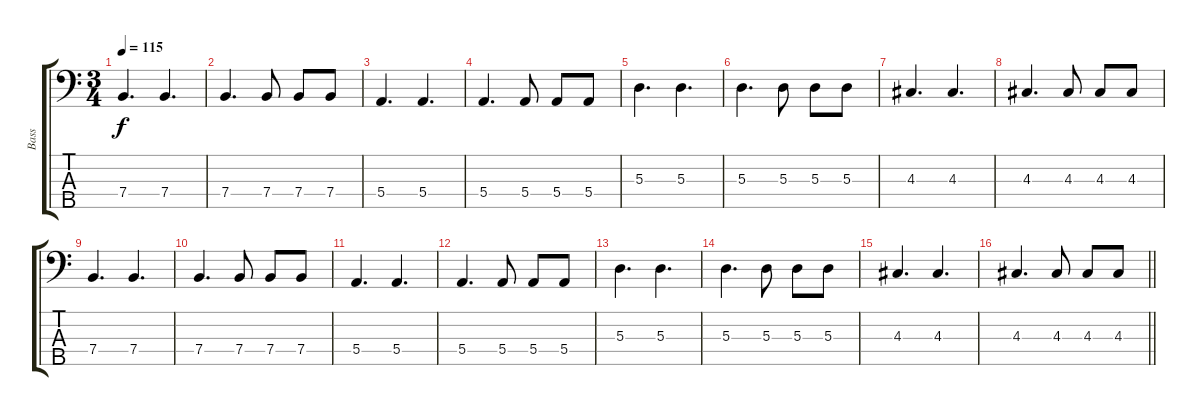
\track ("Bass" "Bass") {instrument electricbassfinger}
\staff {score tabs}
\tuning (G2 D2 A1 E1 B0) {hide}
\ts (3 4)
\tempo 115
\clef f4
\ks c
7.4.4{d dy f} 7.4.4{d} |
7.4.4{d} 7.4.8 7.4.8 7.4.8 |
5.4.4{d} 5.4.4{d} |
5.4.4{d} 5.4.8 5.4.8 5.4.8 |
5.3.4{d} 5.3.4{d} |
5.3.4{d} 5.3.8 5.3.8 5.3.8 |
4.3.4{d} 4.3.4{d} |
4.3.4{d} 4.3.8 4.3.8 4.3.8 |
7.4.4{d} 7.4.4{d} |
7.4.4{d} 7.4.8 7.4.8 7.4.8 |
5.4.4{d} 5.4.4{d} |
5.4.4{d} 5.4.8 5.4.8 5.4.8 |
5.3.4{d} 5.3.4{d} |
5.3.4{d} 5.3.8 5.3.8 5.3.8 |
4.3.4{d} 4.3.4{d} |
\barLineRight lightlight
4.3.4{d} 4.3.8 4.3.8 4.3.8
